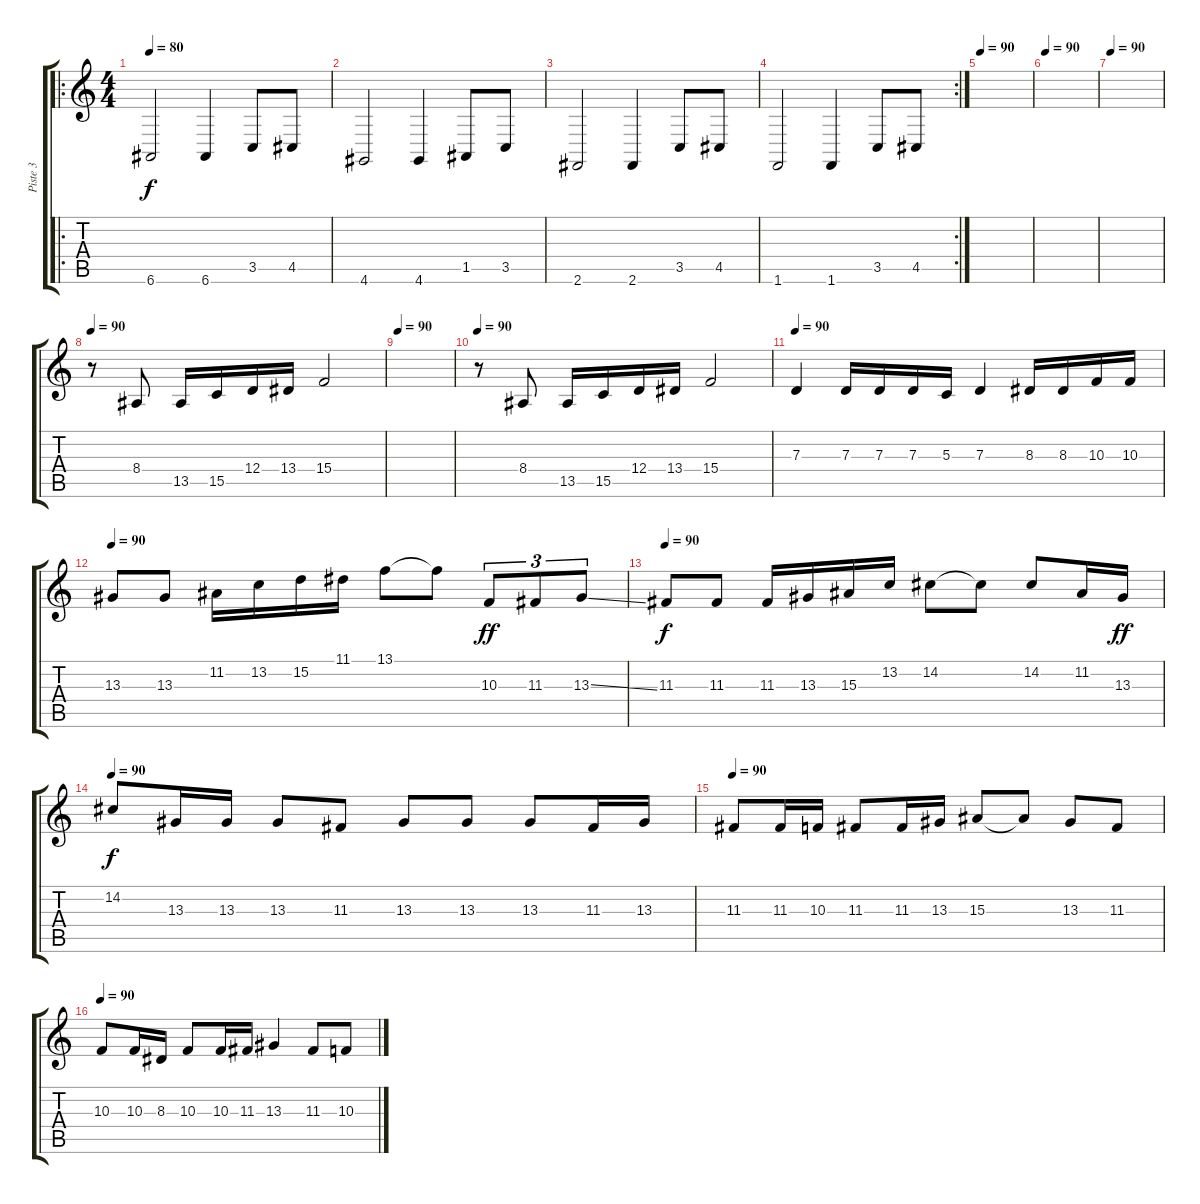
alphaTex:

\track ("Piste 3" "Piste 3") {instrument stringensemble1}
\staff {score tabs}
\tuning (E4 B3 G3 D3 A2 E2) {hide}
\ro
\ts (4 4)
\tempo 80
\clef g2
\ks c
6.6.2{dy f instrument stringensemble1} 6.6.4 3.5.8 4.5.8 |
4.6.2 4.6.4 1.5.8 3.5.8 |
2.6.2 2.6.4 3.5.8 4.5.8 |
\rc 2
1.6.2 1.6.4 3.5.8 4.5.8 |
\tempo 90
|
\tempo 90
|
\tempo 90
|
\tempo 90
r.8 8.4.8 13.5.16 15.5.16 12.4.16 13.4.16 15.4.2 |
\tempo 90
|
\tempo 90
r.8 8.4.8 13.5.16 15.5.16 12.4.16 13.4.16 15.4.2 |
\tempo 90
7.3.4 7.3.16 7.3.16 7.3.16 5.3.16 7.3.4 8.3.16 8.3.16 10.3.16 10.3.16 |
\tempo 90
13.3.8 13.3.8 11.2.16 13.2.16 15.2.16 11.1.16 13.1.8 13.1{t}.8 10.3.8{tu (3 2) dy ff} 11.3.8{tu (3 2)} 13.3{ss}.8{tu (3 2)} |
\tempo 90
11.3.8{dy f} 11.3.8 11.3.16 13.3.16 15.3.16 13.2.16 14.2.8 14.2{t}.8 14.2.8 11.2.16 13.3.16{dy ff} |
\tempo 90
14.2.8{dy f} 13.3.16 13.3.16 13.3.8 11.3.8 13.3.8 13.3.8 13.3.8 11.3.16 13.3.16 |
\tempo 90
11.3.8 11.3.16 10.3.16 11.3.8 11.3.16 13.3.16 15.3.8 15.3{t}.8 13.3.8 11.3.8 |
\tempo 90
10.3.8 10.3.16 8.3.16 10.3.8 10.3.16 11.3.16 13.3.4 11.3.8 10.3.8
